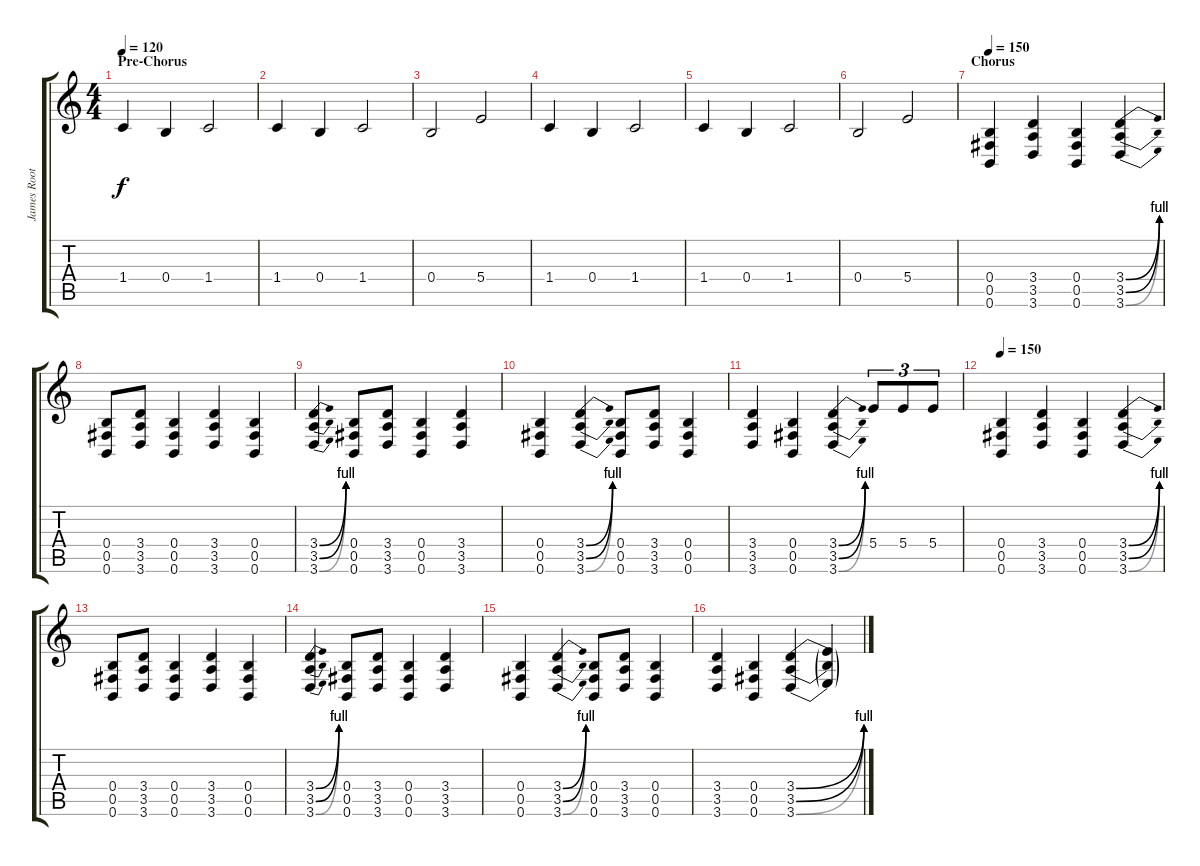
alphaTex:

\track ("James Root" "James Root") {instrument distortionguitar}
\staff {score tabs}
\tuning (Db4 Ab3 E3 B2 Gb2 B1) {hide}
\ts (4 4)
\section ("" "Pre-Chorus")
\tempo 120
\clef g2
\ks c
1.4.4{dy f} 0.4.4 1.4.2 |
1.4.4 0.4.4 1.4.2 |
0.4.2 5.4.2 |
1.4.4 0.4.4 1.4.2 |
1.4.4 0.4.4 1.4.2 |
0.4.2 5.4.2 |
\section ("" "Chorus")
\tempo 150
(0.4 0.5 0.6).4 (3.4 3.5 3.6).4 (0.4 0.5 0.6).4 (3.4{be (bend 0 0 60 4)} 3.5{be (bend 0 0 60 4)} 3.6{be (bend 0 0 60 4)}).4 |
(0.4 0.5 0.6).8 (3.4 3.5 3.6).8 (0.4 0.5 0.6).4 (3.4 3.5 3.6).4 (0.4 0.5 0.6).4 |
(3.4{be (bend 0 0 60 4)} 3.5{be (bend 0 0 60 4)} 3.6{be (bend 0 0 60 4)}).4 (0.4 0.5 0.6).8 (3.4 3.5 3.6).8 (0.4 0.5 0.6).4 (3.4 3.5 3.6).4 |
(0.4 0.5 0.6).4 (3.4{be (bend 0 0 60 4)} 3.5{be (bend 0 0 60 4)} 3.6{be (bend 0 0 60 4)}).4 (0.4 0.5 0.6).8 (3.4 3.5 3.6).8 (0.4 0.5 0.6).4 |
(3.4 3.5 3.6).4 (0.4 0.5 0.6).4 (3.4{be (bend 0 0 60 4)} 3.5{be (bend 0 0 60 4)} 3.6{be (bend 0 0 60 4)}).4 5.4.8{tu (3 2)} 5.4.8{tu (3 2)} 5.4.8{tu (3 2)} |
\tempo 150
(0.4 0.5 0.6).4 (3.4 3.5 3.6).4 (0.4 0.5 0.6).4 (3.4{be (bend 0 0 60 4)} 3.5{be (bend 0 0 60 4)} 3.6{be (bend 0 0 60 4)}).4 |
(0.4 0.5 0.6).8 (3.4 3.5 3.6).8 (0.4 0.5 0.6).4 (3.4 3.5 3.6).4 (0.4 0.5 0.6).4 |
(3.4{be (bend 0 0 60 4)} 3.5{be (bend 0 0 60 4)} 3.6{be (bend 0 0 60 4)}).4 (0.4 0.5 0.6).8 (3.4 3.5 3.6).8 (0.4 0.5 0.6).4 (3.4 3.5 3.6).4 |
(0.4 0.5 0.6).4 (3.4{be (bend 0 0 60 4)} 3.5{be (bend 0 0 60 4)} 3.6{be (bend 0 0 60 4)}).4 (0.4 0.5 0.6).8 (3.4 3.5 3.6).8 (0.4 0.5 0.6).4 |
(3.4 3.5 3.6).4 (0.4 0.5 0.6).4 (3.4{be (bend 0 0 60 4)} 3.5{be (bend 0 0 60 4)} 3.6{be (bend 0 0 60 4)}).4 (3.4{t} 3.5{t} 3.6{t}).4
